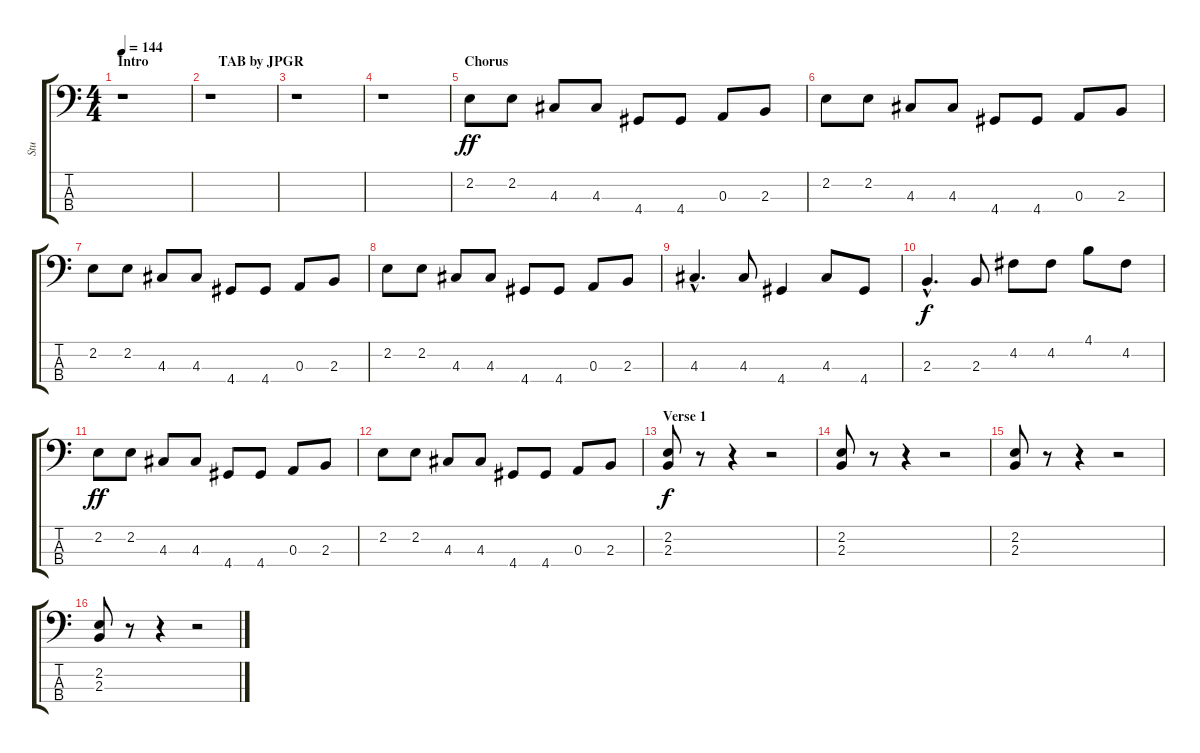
\track ("Stu" "Stu") {instrument electricbassfinger}
\staff {score tabs}
\tuning (G2 D2 A1 E1) {hide}
\ts (4 4)
\section ("" "Intro                    TAB by JPGR")
\tempo 144
\clef f4
\ks c
r.1{dy ff instrument electricbassfinger} |
r.1 |
r.1 |
r.1 |
\section ("" "Chorus")
2.2.8 2.2.8 4.3.8 4.3.8 4.4.8 4.4.8 0.3.8 2.3.8 |
2.2.8 2.2.8 4.3.8 4.3.8 4.4.8 4.4.8 0.3.8 2.3.8 |
2.2.8 2.2.8 4.3.8 4.3.8 4.4.8 4.4.8 0.3.8 2.3.8 |
2.2.8 2.2.8 4.3.8 4.3.8 4.4.8 4.4.8 0.3.8 2.3.8 |
4.3{hac}.4{d} 4.3.8 4.4.4 4.3.8 4.4.8 |
2.3{hac}.4{d dy f} 2.3.8 4.2.8 4.2.8 4.1.8 4.2.8 |
2.2.8{dy ff} 2.2.8 4.3.8 4.3.8 4.4.8 4.4.8 0.3.8 2.3.8 |
2.2.8 2.2.8 4.3.8 4.3.8 4.4.8 4.4.8 0.3.8 2.3.8 |
\section ("" "Verse 1")
(2.2 2.3).8{dy f} r.8 r.4 r.2 |
(2.2 2.3).8 r.8 r.4 r.2 |
(2.2 2.3).8 r.8 r.4 r.2 |
(2.2 2.3).8 r.8 r.4 r.2
